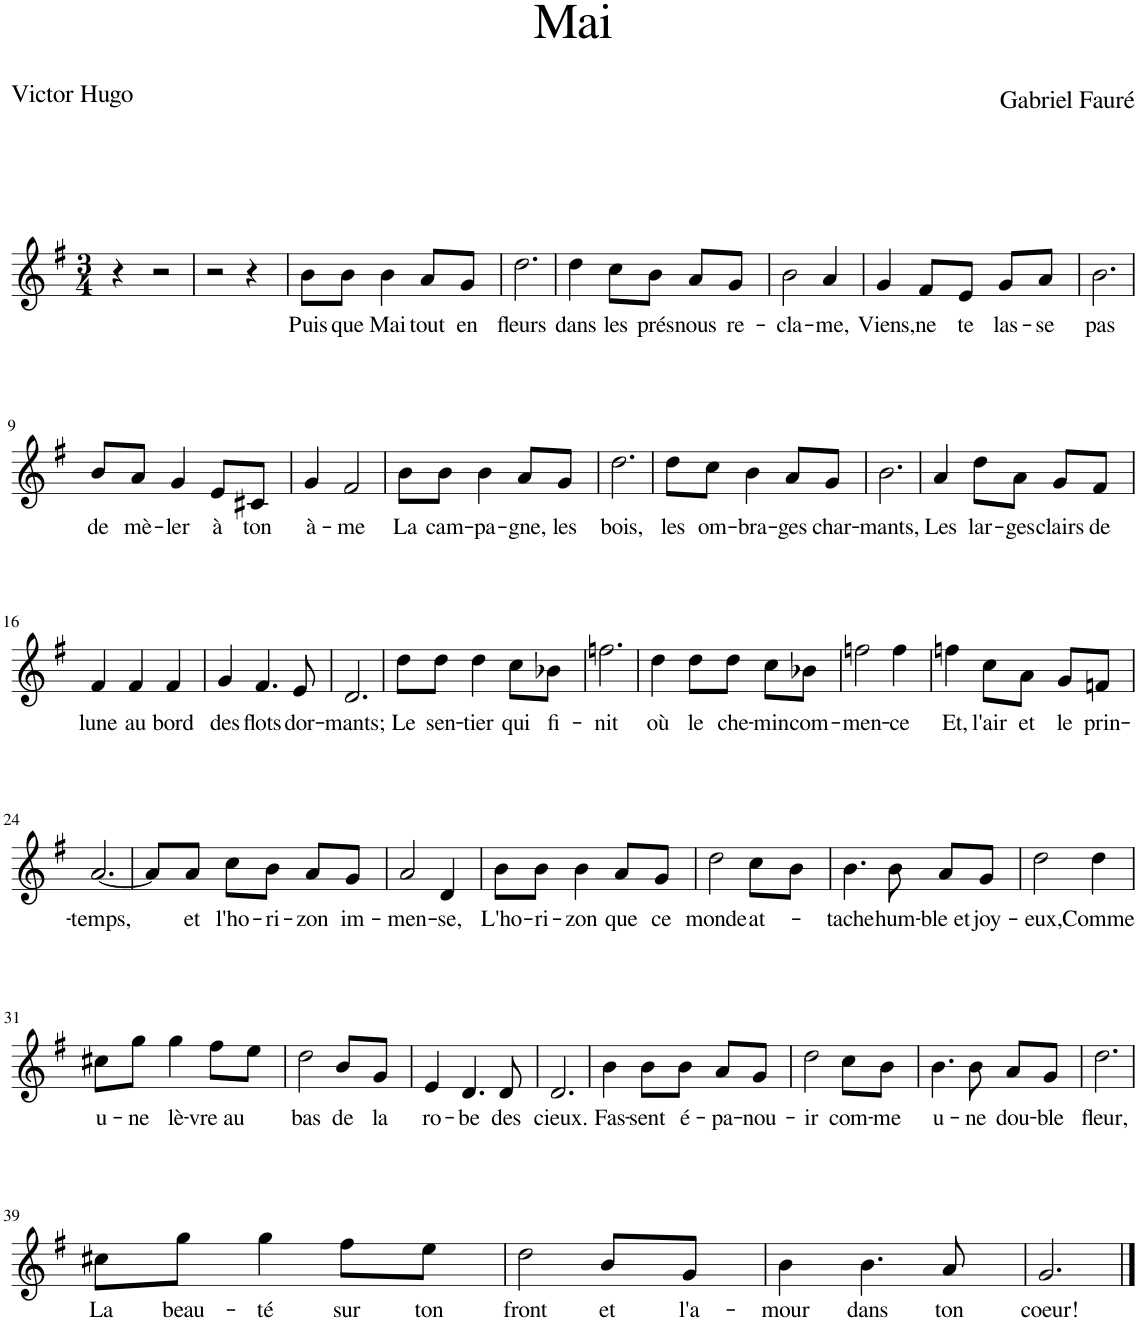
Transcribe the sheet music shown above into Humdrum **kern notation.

**kern	**text
*part1	*part1
*staff1	*staff1
*I"Piano	*
*I'Pno	*
*clefG2	*
*k[f#]	*
*M3/4	*
=1	=1
4r	.
2r	.
=2	=2
2r	.
4r	.
=3	=3
!	!LO:LY:b
8b\L	Puis
!	!LO:LY:b
8b\J	que
!	!LO:LY:b
4b\	Mai
!	!LO:LY:b
8a/L	tout
!	!LO:LY:b
8g/J	en
=4	=4
!	!LO:LY:b
2.dd\	fleurs
=5	=5
!	!LO:LY:b
4dd\	dans
!	!LO:LY:b
8cc\L	les
!	!LO:LY:b
8b\J	prés
!	!LO:LY:b
8a/L	nous
!	!LO:LY:b
8g/J	re-
=6	=6
!	!LO:LY:b
2b\	-cla-
!	!LO:LY:b
4a/	-me,
=7	=7
!	!LO:LY:b
4g/	Viens,
!	!LO:LY:b
8f#/L	ne
!	!LO:LY:b
8e/J	te
!	!LO:LY:b
8g/L	las-
!	!LO:LY:b
8a/J	-se
=8	=8
!	!LO:LY:b
2.b\	pas
!!LO:LB:g=z
=9	=9
!	!LO:LY:b
8b/L	de
!	!LO:LY:b
8a/J	mè-
!	!LO:LY:b
4g/	-ler
!	!LO:LY:b
8e/L	à
!	!LO:LY:b
8c#X/J	ton
=10	=10
!	!LO:LY:b
4g/	à-
!	!LO:LY:b
2f#/	-me
=11	=11
!	!LO:LY:b
8b\L	La
!	!LO:LY:b
8b\J	cam-
!	!LO:LY:b
4b\	-pa-
!	!LO:LY:b
8a/L	-gne,
!	!LO:LY:b
8g/J	les
=12	=12
!	!LO:LY:b
2.dd\	bois,
=13	=13
!	!LO:LY:b
8dd\L	les
!	!LO:LY:b
8cc\J	om-
!	!LO:LY:b
4b\	-bra-
!	!LO:LY:b
8a/L	-ges
!	!LO:LY:b
8g/J	char-
=14	=14
!	!LO:LY:b
2.b\	-mants,
=15	=15
!	!LO:LY:b
4a/	Les
!	!LO:LY:b
8dd\L	lar-
!	!LO:LY:b
8a\J	-ges
!	!LO:LY:b
8g/L	clairs
!	!LO:LY:b
8f#/J	de
!!LO:LB:g=z
=16	=16
!	!LO:LY:b
4f#/	lune
!	!LO:LY:b
4f#/	au
!	!LO:LY:b
4f#/	bord
=17	=17
!	!LO:LY:b
4g/	des
!	!LO:LY:b
4.f#/	flots
!	!LO:LY:b
8e/	dor-
=18	=18
!	!LO:LY:b
2.d/	-mants;
=19	=19
!	!LO:LY:b
8dd\L	Le
!	!LO:LY:b
8dd\J	sen-
!	!LO:LY:b
4dd\	-tier
!	!LO:LY:b
8cc\L	qui
!	!LO:LY:b
8b-X\J	fi-
=20	=20
!	!LO:LY:b
2.ffn\	-nit
=21	=21
!	!LO:LY:b
4dd\	où
!	!LO:LY:b
8dd\L	le
!	!LO:LY:b
8dd\J	che-
!	!LO:LY:b
8cc\L	-min
!	!LO:LY:b
8b-X\J	com-
=22	=22
!	!LO:LY:b
2ffn\	-men-
!	!LO:LY:b
4ff\	-ce
=23	=23
!	!LO:LY:b
4ffn\	Et,
!	!LO:LY:b
8cc\L	l'air
!	!LO:LY:b
8a\J	et
!	!LO:LY:b
8g/L	le
!	!LO:LY:b
8fn/J	prin-
!!LO:LB:g=z
=24	=24
!	!LO:LY:b
[2.a/	-temps,
=25	=25
8a/L]	.
!	!LO:LY:b
8a/J	et
!	!LO:LY:b
8cc\L	l'ho-
!	!LO:LY:b
8b\J	-ri-
!	!LO:LY:b
8a/L	-zon
!	!LO:LY:b
8g/J	im-
=26	=26
!	!LO:LY:b
2a/	-men-
!	!LO:LY:b
4d/	-se,
=27	=27
!	!LO:LY:b
8b\L	L'ho-
!	!LO:LY:b
8b\J	-ri-
!	!LO:LY:b
4b\	-zon
!	!LO:LY:b
8a/L	que
!	!LO:LY:b
8g/J	ce
=28	=28
!	!LO:LY:b
2dd\	monde
!	!LO:LY:b
8cc\L	at-
8b\J	.
=29	=29
!	!LO:LY:b
4.b\	-tache
!	!LO:LY:b
8b\	hum-
!	!LO:LY:b
8a/L	-ble et
!	!LO:LY:b
8g/J	joy-
=30	=30
!	!LO:LY:b
2dd\	-eux,
!	!LO:LY:b
4dd\	Comme
!!LO:LB:g=z
=31	=31
!	!LO:LY:b
8cc#X\L	u-
!	!LO:LY:b
8gg\J	-ne
!	!LO:LY:b
4gg\	lè-
!	!LO:LY:b
8ff#\L	-vre au
8ee\J	.
=32	=32
!	!LO:LY:b
2dd\	bas
!	!LO:LY:b
8b/L	de
!	!LO:LY:b
8g/J	la
=33	=33
!	!LO:LY:b
4e/	ro-
!	!LO:LY:b
4.d/	-be
!	!LO:LY:b
8d/	des
=34	=34
!	!LO:LY:b
2.d/	cieux.
=35	=35
!	!LO:LY:b
4b\	Fas-
!	!LO:LY:b
8b\L	-sent
!	!LO:LY:b
8b\J	é-
!	!LO:LY:b
8a/L	-pa-
!	!LO:LY:b
8g/J	-nou-
=36	=36
!	!LO:LY:b
2dd\	-ir
!	!LO:LY:b
8cc\L	com-
!	!LO:LY:b
8b\J	-me
=37	=37
!	!LO:LY:b
4.b\	u-
!	!LO:LY:b
8b\	-ne
!	!LO:LY:b
8a/L	dou-
!	!LO:LY:b
8g/J	-ble
=38	=38
!	!LO:LY:b
2.dd\	fleur,
!!LO:LB:g=z
=39	=39
!	!LO:LY:b
8cc#X\L	La
!	!LO:LY:b
8gg\J	beau-
!	!LO:LY:b
4gg\	-té
!	!LO:LY:b
8ff#\L	sur
!	!LO:LY:b
8ee\J	ton
=40	=40
!	!LO:LY:b
2dd\	front
!	!LO:LY:b
8b/L	et
!	!LO:LY:b
8g/J	l'a-
=41	=41
!	!LO:LY:b
4b\	-mour
!	!LO:LY:b
4.b\	dans
!	!LO:LY:b
8a/	ton
=42	=42
!	!LO:LY:b
2.g/	coeur!
==	==
*-	*-
